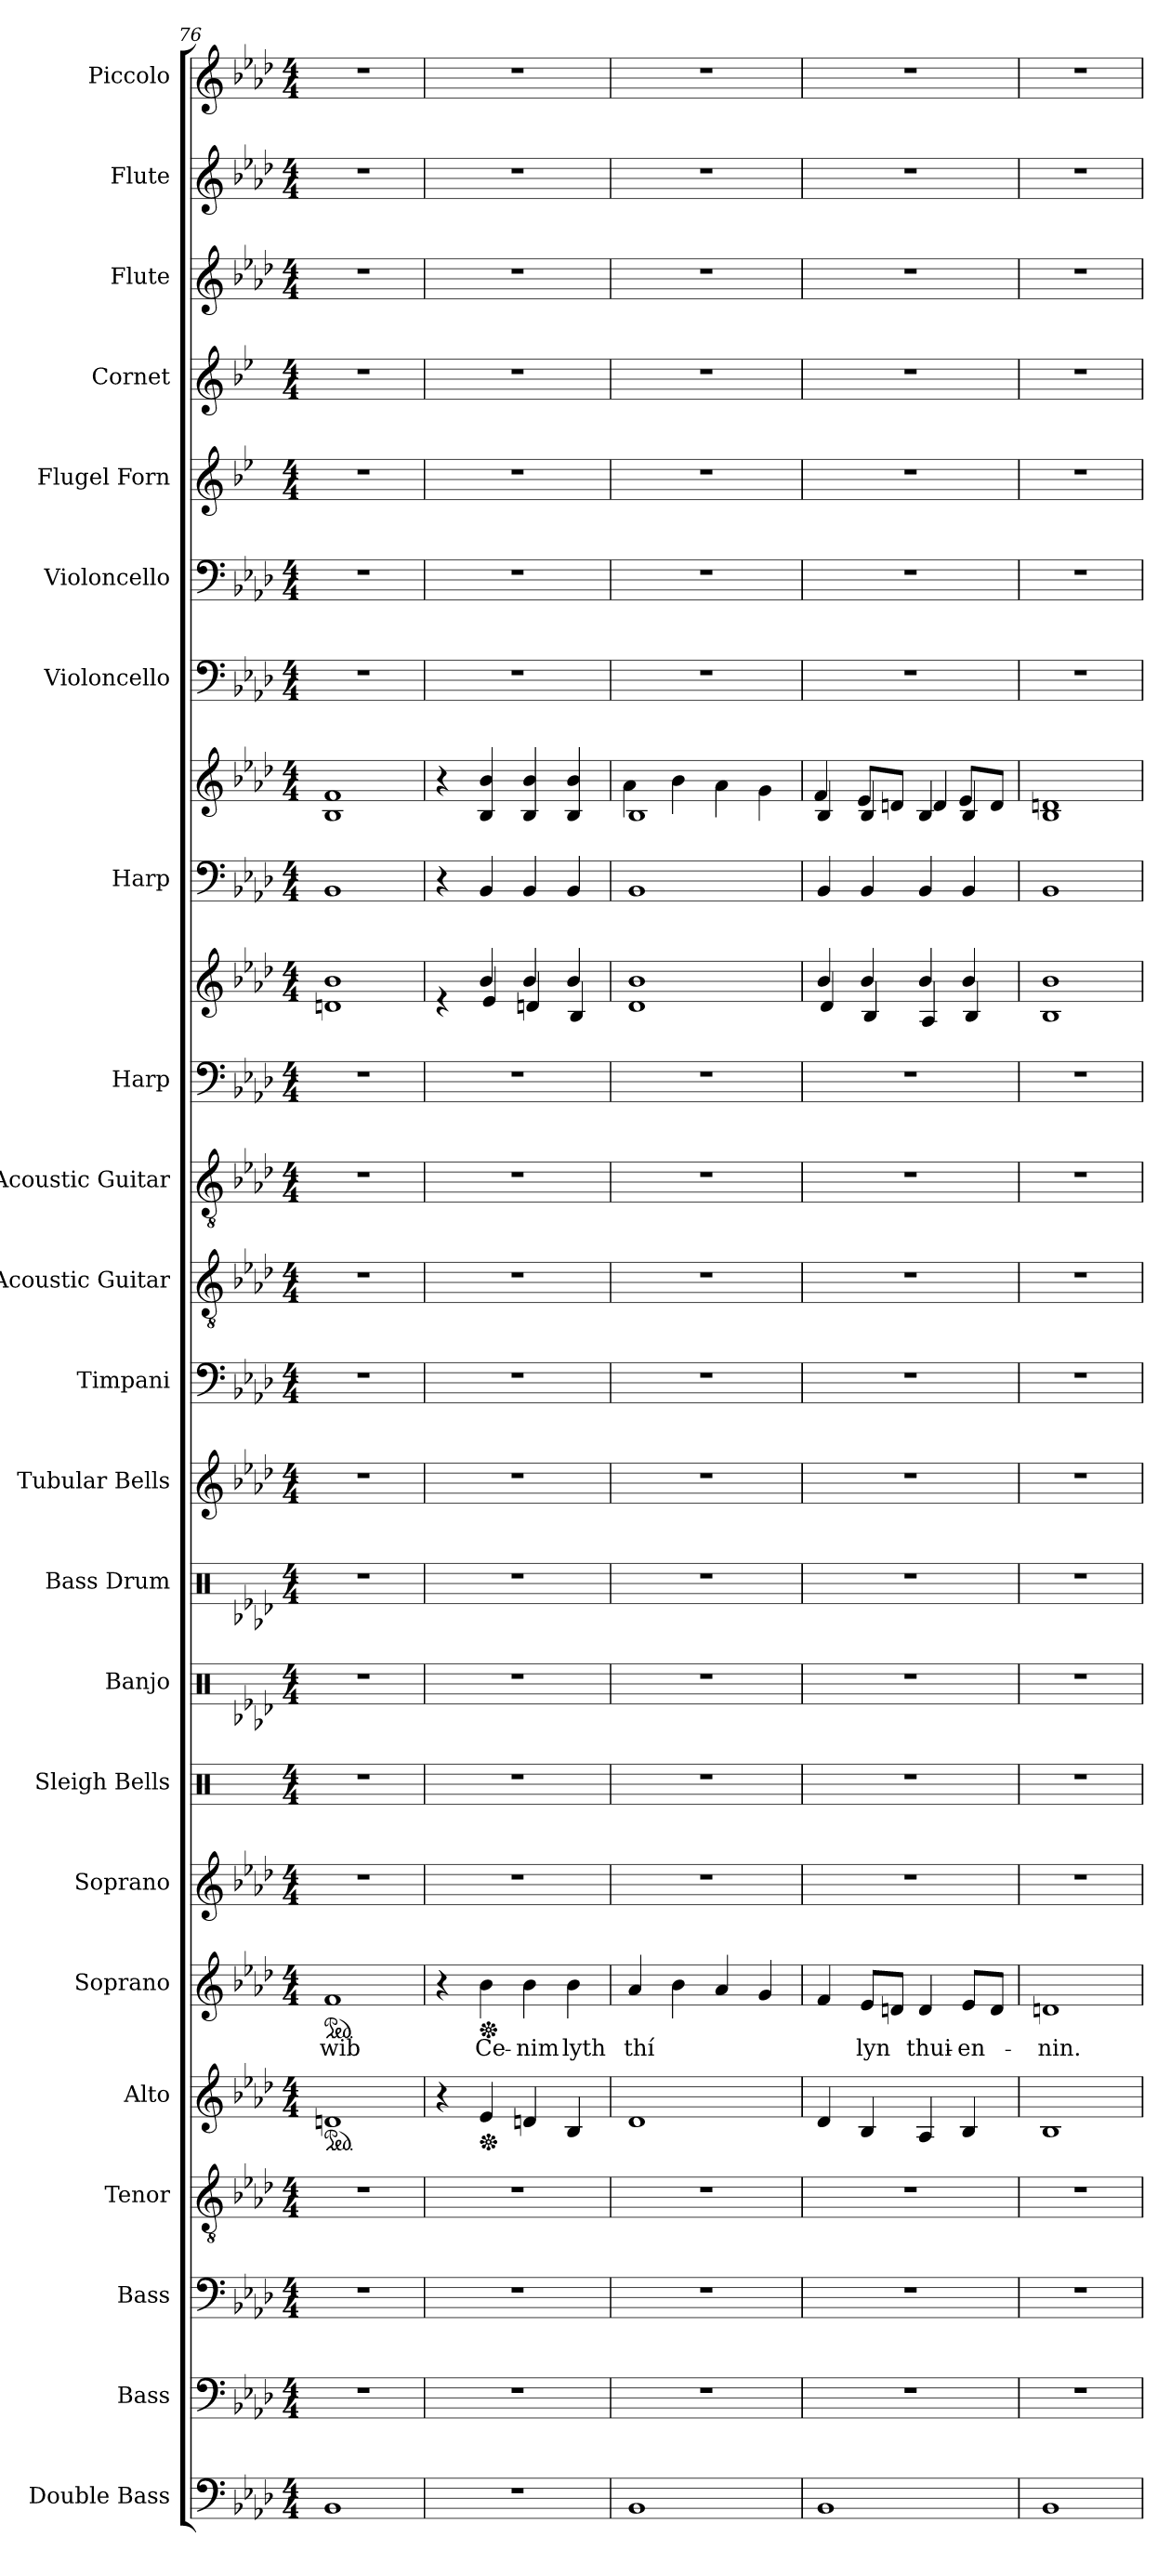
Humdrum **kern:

**kern	**kern	**kern	**kern	**kern	**kern	**text	**kern	**kern	**kern	**kern	**kern	**kern	**kern	**kern	**kern	**kern	**kern	**kern	**kern	**kern	**kern	**kern	**kern	**kern	**kern
*part23	*part22	*part21	*part20	*part19	*part18	*part18	*part17	*part16	*part15	*part14	*part13	*part12	*part11	*part10	*part9	*part9	*part8	*part8	*part7	*part6	*part5	*part4	*part3	*part2	*part1
*staff25	*staff24	*staff23	*staff22	*staff21	*staff20	*staff20	*staff19	*staff18	*staff17	*staff16	*staff15	*staff14	*staff13	*staff12	*staff11	*staff10	*staff9	*staff8	*staff7	*staff6	*staff5	*staff4	*staff3	*staff2	*staff1
*I"Double Bass	*I"Bass	*I"Bass	*I"Tenor	*I"Alto	*I"Soprano	*	*I"Soprano	*I"Sleigh Bells	*I"Banjo	*I"Bass Drum	*I"Tubular Bells	*I"Timpani	*I"Acoustic Guitar	*I"Acoustic Guitar	*I"Harp	*	*I"Harp	*	*I"Violoncello	*I"Violoncello	*I"Flugel Forn	*I"Cornet	*I"Flute	*I"Flute	*I"Piccolo
*I'Db.	*I'B.	*I'B.	*I'T.	*I'A.	*I'S.	*	*I'S.	*I'Sle. Be.	*I'Bj.	*I'B. Dr.	*I'Tu. Be.	*I'Timp.	*I'Guit.	*I'Guit.	*I'Hrp.	*	*I'Hrp.	*	*I'Vc.	*I'Vc.	*I'Flug	*I'Cornet	*I'Fl.	*I'Fl.	*I'Picc.
*clefF4	*clefF4	*clefF4	*clefGv2	*clefG2	*clefG2	*	*clefG2	*clefX	*clefX	*clefX	*clefG2	*clefF4	*clefGv2	*clefGv2	*clefF4	*clefG2	*clefF4	*clefG2	*clefF4	*clefF4	*clefG2	*clefG2	*clefG2	*clefG2	*clefG2
*ITrd7c12	*	*	*	*	*	*	*	*	*	*	*	*	*	*	*	*	*	*	*	*	*ITrd1c2	*ITrd1c2	*	*	*ITrd-7c-12
*k[b-e-a-d-]	*k[b-e-a-d-]	*k[b-e-a-d-]	*k[b-e-a-d-]	*k[b-e-a-d-]	*k[b-e-a-d-]	*	*k[b-e-a-d-]	*k[]	*k[b-e-a-d-]	*k[b-e-a-d-]	*k[b-e-a-d-]	*k[b-e-a-d-]	*k[b-e-a-d-]	*k[b-e-a-d-]	*k[b-e-a-d-]	*k[b-e-a-d-]	*k[b-e-a-d-]	*k[b-e-a-d-]	*k[b-e-a-d-]	*k[b-e-a-d-]	*k[b-e-a-d-]	*k[b-e-a-d-]	*k[b-e-a-d-]	*k[b-e-a-d-]	*k[b-e-a-d-]
*M4/4	*M4/4	*M4/4	*M4/4	*M4/4	*M4/4	*	*M4/4	*M4/4	*M4/4	*M4/4	*M4/4	*M4/4	*M4/4	*M4/4	*M4/4	*M4/4	*M4/4	*M4/4	*M4/4	*M4/4	*M4/4	*M4/4	*M4/4	*M4/4	*M4/4
*	*	*	*	*ped	*	*	*	*	*	*	*	*	*	*	*	*	*	*	*	*	*	*	*	*	*
*	*	*	*	*	*ped	*	*	*	*	*	*	*	*	*	*	*	*	*	*	*	*	*	*	*	*
=76	=76	=76	=76	=76	=76	=76	=76	=76	=76	=76	=76	=76	=76	=76	=76	=76	=76	=76	=76	=76	=76	=76	=76	=76	=76
!	!	!	!	!	!	!LO:LY:b	!	!	!	!	!	!	!	!	!	!	!	!	!	!	!	!	!	!	!
1BBB-	1r	1r	1r	1dn	1f	wib	1r	1r	1r	1r	1r	1r	1r	1r	1r	1dn 1b-	1BB-	1B- 1f	1r	1r	1r	1r	1r	1r	1r
=77	=77	=77	=77	=77	=77	=77	=77	=77	=77	=77	=77	=77	=77	=77	=77	=77	=77	=77	=77	=77	=77	=77	=77	=77	=77
*	*	*	*	*	*	*	*	*	*	*	*	*	*	*	*	*^	*	*	*	*	*	*	*	*	*
1r	1r	1r	1r	4r	4r	.	1r	1r	1r	1r	1r	1r	1r	1r	1r	4re	4ryy	4r	4r	1r	1r	1r	1r	1r	1r	1r
*	*	*	*	*Xped	*	*	*	*	*	*	*	*	*	*	*	*	*	*	*	*	*	*	*	*	*	*
*	*	*	*	*	*Xped	*	*	*	*	*	*	*	*	*	*	*	*	*	*	*	*	*	*	*	*	*
!	!	!	!	!	!	!LO:LY:b	!	!	!	!	!	!	!	!	!	!	!	!	!	!	!	!	!	!	!	!
.	.	.	.	4e-/	4b-\	Ce-	.	.	.	.	.	.	.	.	.	4b-/	4e-/	4BB-/	4B-/ 4b-/	.	.	.	.	.	.	.
!	!	!	!	!	!	!LO:LY:b	!	!	!	!	!	!	!	!	!	!	!	!	!	!	!	!	!	!	!	!
.	.	.	.	4dn/	4b-\	-nim	.	.	.	.	.	.	.	.	.	4b-/	4dn/	4BB-/	4B-/ 4b-/	.	.	.	.	.	.	.
!	!	!	!	!	!	!LO:LY:b	!	!	!	!	!	!	!	!	!	!	!	!	!	!	!	!	!	!	!	!
.	.	.	.	4B-/	4b-\	lyth	.	.	.	.	.	.	.	.	.	4b-/	4B-/	4BB-/	4B-/ 4b-/	.	.	.	.	.	.	.
=78	=78	=78	=78	=78	=78	=78	=78	=78	=78	=78	=78	=78	=78	=78	=78	=78	=78	=78	=78	=78	=78	=78	=78	=78	=78	=78
!	!	!	!	!	!	!LO:LY:b	!	!	!	!	!	!	!	!	!	!	!	!	!	!	!	!	!	!	!	!
*	*	*	*	*	*	*	*	*	*	*	*	*	*	*	*	*	*	*	*^	*	*	*	*	*	*	*
1BBB-	1r	1r	1r	1d-	4a-/	thí	1r	1r	1r	1r	1r	1r	1r	1r	1r	1b-	1d-	1BB-	1B-	4a-\	1r	1r	1r	1r	1r	1r	1r
.	.	.	.	.	4b-\	.	.	.	.	.	.	.	.	.	.	.	.	.	.	4b-\	.	.	.	.	.	.	.
.	.	.	.	.	4a-/	.	.	.	.	.	.	.	.	.	.	.	.	.	.	4a-\	.	.	.	.	.	.	.
.	.	.	.	.	4g/	.	.	.	.	.	.	.	.	.	.	.	.	.	.	4g\	.	.	.	.	.	.	.
=79	=79	=79	=79	=79	=79	=79	=79	=79	=79	=79	=79	=79	=79	=79	=79	=79	=79	=79	=79	=79	=79	=79	=79	=79	=79	=79	=79
1BBB-	1r	1r	1r	4d-/	4f/	.	1r	1r	1r	1r	1r	1r	1r	1r	1r	4b-/	4d-/	4BB-/	4B-/	4f/	1r	1r	1r	1r	1r	1r	1r
!	!	!	!	!	!	!LO:LY:b	!	!	!	!	!	!	!	!	!	!	!	!	!	!	!	!	!	!	!	!	!
.	.	.	.	4B-/	8e-/L	lyn	.	.	.	.	.	.	.	.	.	4b-/	4B-/	4BB-/	4B-/	8e-/L	.	.	.	.	.	.	.
.	.	.	.	.	8dn/J	.	.	.	.	.	.	.	.	.	.	.	.	.	.	8dn/J	.	.	.	.	.	.	.
!	!	!	!	!	!	!LO:LY:b	!	!	!	!	!	!	!	!	!	!	!	!	!	!	!	!	!	!	!	!	!
.	.	.	.	4A-/	4d/	thui-	.	.	.	.	.	.	.	.	.	4b-/	4A-/	4BB-/	4B-/	4d/	.	.	.	.	.	.	.
!	!	!	!	!	!	!LO:LY:b	!	!	!	!	!	!	!	!	!	!	!	!	!	!	!	!	!	!	!	!	!
.	.	.	.	4B-/	8e-/L	-en-	.	.	.	.	.	.	.	.	.	4b-/	4B-/	4BB-/	4B-/	8e-/L	.	.	.	.	.	.	.
.	.	.	.	.	8d/J	.	.	.	.	.	.	.	.	.	.	.	.	.	.	8d/J	.	.	.	.	.	.	.
=80	=80	=80	=80	=80	=80	=80	=80	=80	=80	=80	=80	=80	=80	=80	=80	=80	=80	=80	=80	=80	=80	=80	=80	=80	=80	=80	=80
!	!	!	!	!	!	!LO:LY:b	!	!	!	!	!	!	!	!	!	!	!	!	!	!	!	!	!	!	!	!	!
1BBB-	1r	1r	1r	1B-	1dn	-nin.	1r	1r	1r	1r	1r	1r	1r	1r	1r	1b-	1B-	1BB-	1B-	1dn	1r	1r	1r	1r	1r	1r	1r
*	*	*	*	*	*	*	*	*	*	*	*	*	*	*	*	*v	*v	*	*v	*v	*	*	*	*	*	*	*
=	=	=	=	=	=	=	=	=	=	=	=	=	=	=	=	=	=	=	=	=	=	=	=	=	=
*-	*-	*-	*-	*-	*-	*-	*-	*-	*-	*-	*-	*-	*-	*-	*-	*-	*-	*-	*-	*-	*-	*-	*-	*-	*-
